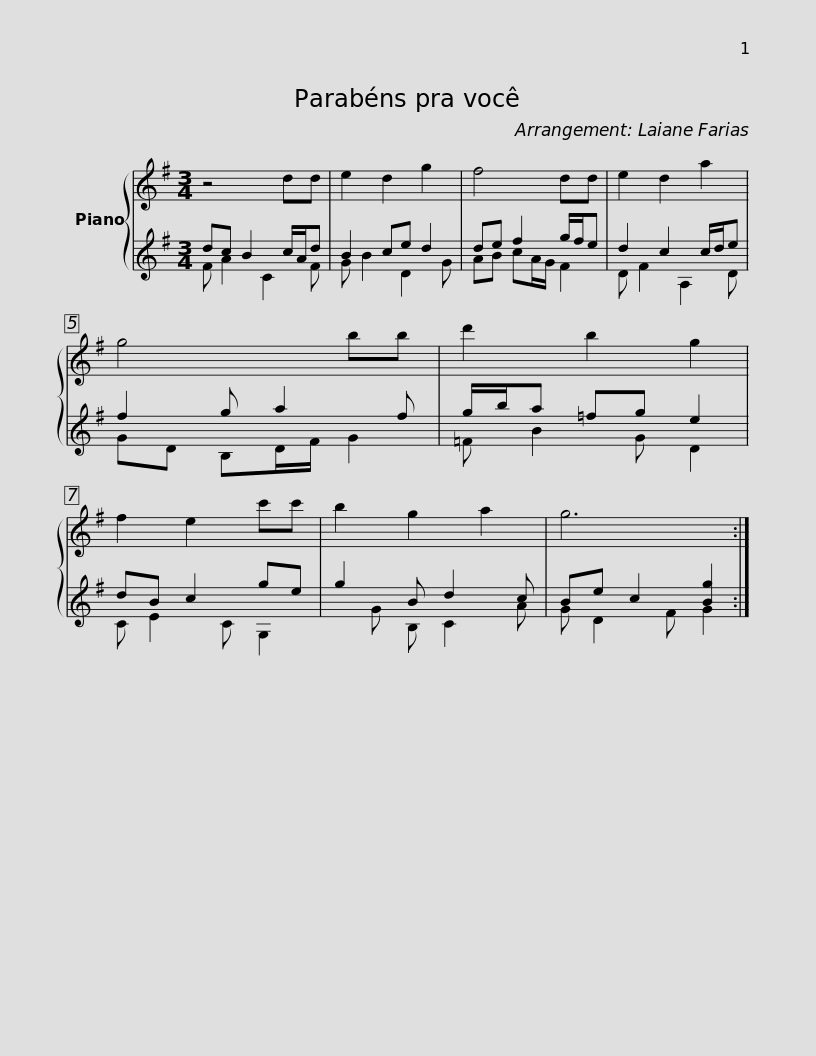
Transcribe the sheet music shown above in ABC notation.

X:1
%%score { 1 | ( 2 3 ) }
L:1/8
M:3/4
I:linebreak $
K:G
V:1 treble
V:2 treble
V:3 treble
V:1
 z4 dd | e2 d2 g2 | f4 dd | e2 d2 a2 | g4 bb | %5
 d'2 b2 g2 |$ f2 e2 c'c' | b2 g2 a2 | g6 :| %9
V:2
 dc B2 c/A/d | B2 ce d2 | de f2 g/f/e | d2 c2 c/d/e | f2 g a2 f | %5
 g/b/a =fg e2 |$ dB c2 ge | g2 B d2 c | Be c2 [Bg]2 :| %9
V:3
 F A2 C2 F | G B2 D2 G | AB cA/G/ F2 | D F2 A,2 D | GD B,D/F/ G2 | %5
 =F B2 G D2 |$ C E2 C G,2 | x G B, C2 A | G D2 F G2 :| %9
